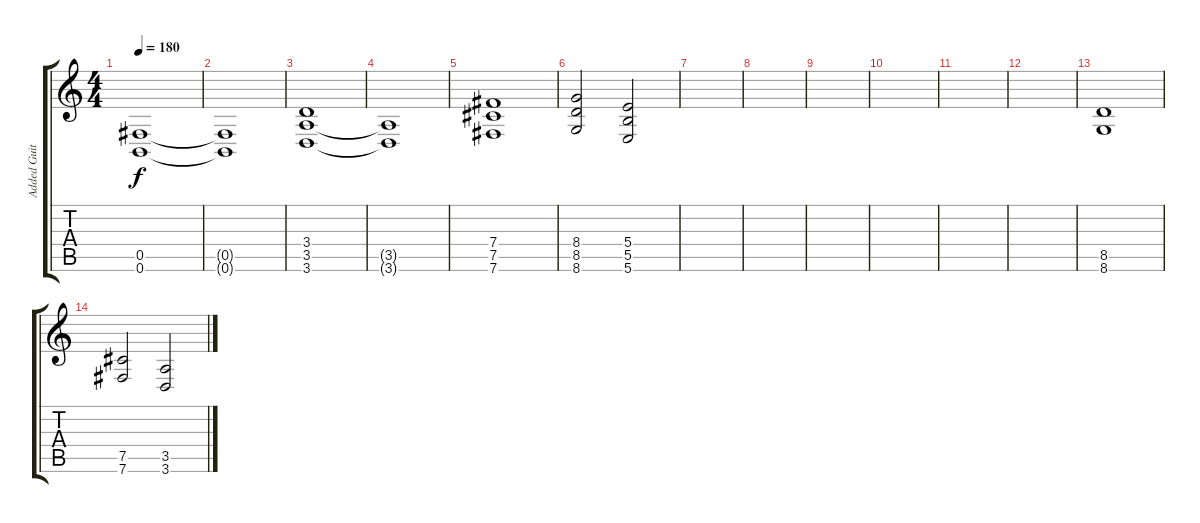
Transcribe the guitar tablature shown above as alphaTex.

\track ("Added Guitar" "Added Guit") {instrument distortionguitar}
\staff {score tabs}
\tuning (Db4 Ab3 E3 B2 Gb2 B1) {hide}
\ts (4 4)
\tempo 180
\clef g2
\ks c
(0.5{t} 0.6{t}).1{dy f} |
(0.5{t} 0.6{t}).1 |
(3.4 3.5 3.6).1 |
(3.5{t} 3.6{t}).1 |
(7.4 7.5 7.6).1 |
(8.4 8.5 8.6).2 (5.4 5.5 5.6).2 |
|
|
|
|
|
|
(8.5 8.6).1 |
(7.5 7.6).2 (3.5 3.6).2
